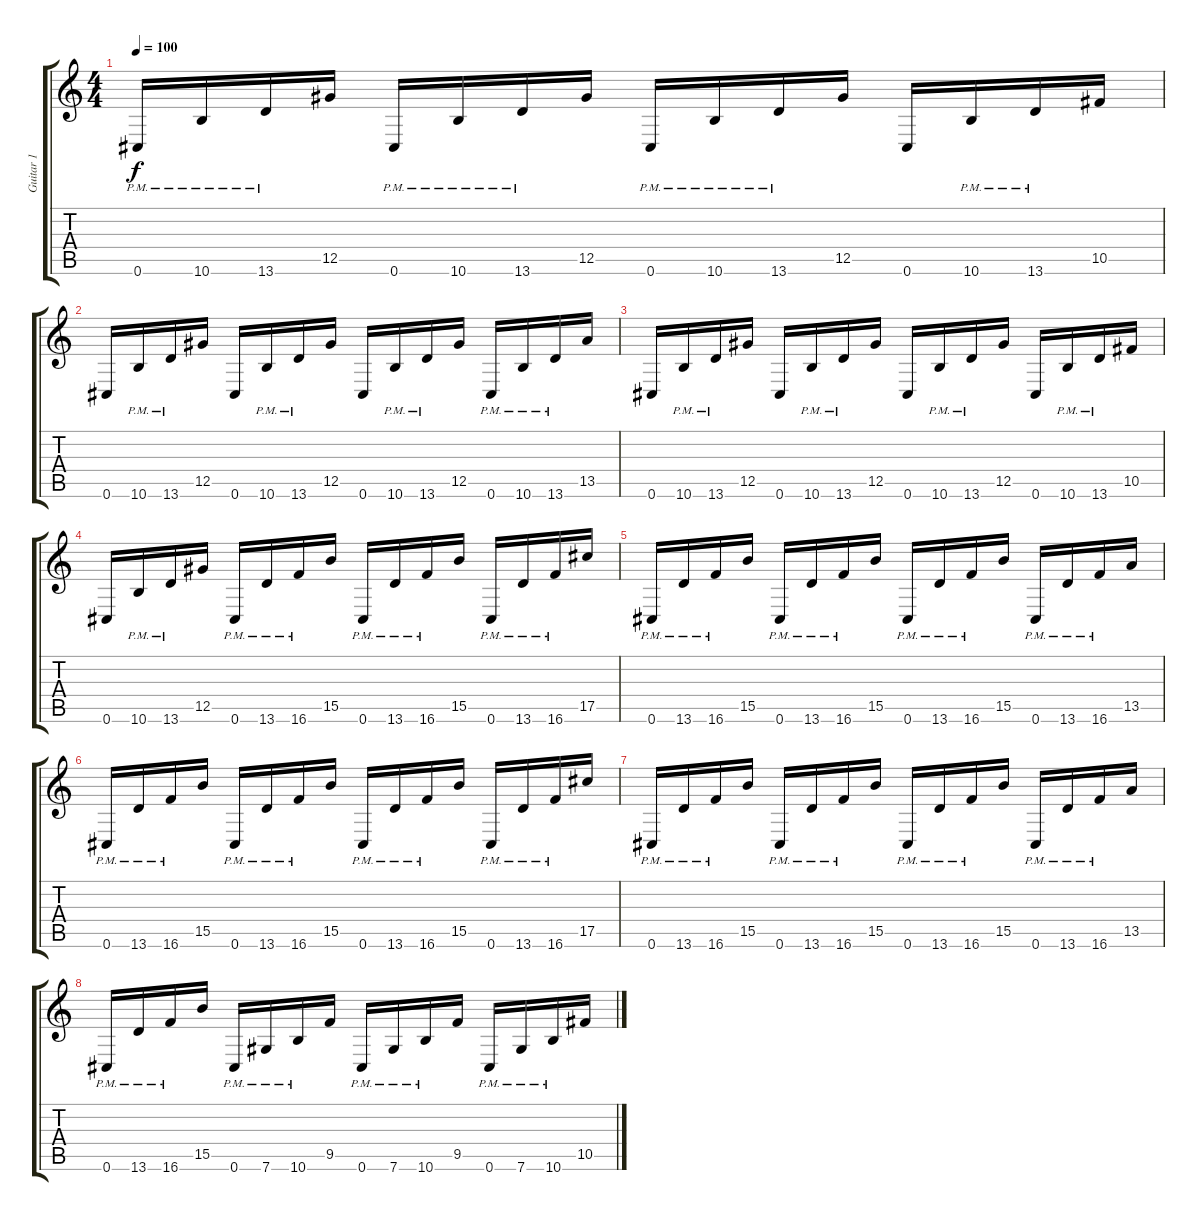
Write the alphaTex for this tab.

\track ("Guitar 1" "Guitar 1") {instrument distortionguitar}
\staff {score tabs}
\tuning (Eb4 Bb3 Gb3 Db3 Ab2 Db2) {hide}
\ts (4 4)
\tempo 100
\clef g2
\ks c
0.6{pm}.16{dy f} 10.6{pm}.16 13.6{pm}.16 12.5.16 0.6{pm}.16 10.6{pm}.16 13.6{pm}.16 12.5.16 0.6{pm}.16 10.6{pm}.16 13.6{pm}.16 12.5.16 0.6.16 10.6{pm}.16 13.6{pm}.16 10.5.16 |
0.6.16 10.6{pm}.16 13.6{pm}.16 12.5.16 0.6.16 10.6{pm}.16 13.6{pm}.16 12.5.16 0.6.16 10.6{pm}.16 13.6{pm}.16 12.5.16 0.6{pm}.16 10.6{pm}.16 13.6{pm}.16 13.5.16 |
0.6.16 10.6{pm}.16 13.6{pm}.16 12.5.16 0.6.16 10.6{pm}.16 13.6{pm}.16 12.5.16 0.6.16 10.6{pm}.16 13.6{pm}.16 12.5.16 0.6.16 10.6{pm}.16 13.6{pm}.16 10.5.16 |
0.6.16 10.6{pm}.16 13.6{pm}.16 12.5.16 0.6{pm}.16 13.6{pm}.16 16.6{pm}.16 15.5.16 0.6{pm}.16 13.6{pm}.16 16.6{pm}.16 15.5.16 0.6{pm}.16 13.6{pm}.16 16.6{pm}.16 17.5.16 |
0.6{pm}.16 13.6{pm}.16 16.6{pm}.16 15.5.16 0.6{pm}.16 13.6{pm}.16 16.6{pm}.16 15.5.16 0.6{pm}.16 13.6{pm}.16 16.6{pm}.16 15.5.16 0.6{pm}.16 13.6{pm}.16 16.6{pm}.16 13.5.16 |
0.6{pm}.16 13.6{pm}.16 16.6{pm}.16 15.5.16 0.6{pm}.16 13.6{pm}.16 16.6{pm}.16 15.5.16 0.6{pm}.16 13.6{pm}.16 16.6{pm}.16 15.5.16 0.6{pm}.16 13.6{pm}.16 16.6{pm}.16 17.5.16 |
0.6{pm}.16 13.6{pm}.16 16.6{pm}.16 15.5.16 0.6{pm}.16 13.6{pm}.16 16.6{pm}.16 15.5.16 0.6{pm}.16 13.6{pm}.16 16.6{pm}.16 15.5.16 0.6{pm}.16 13.6{pm}.16 16.6{pm}.16 13.5.16 |
0.6{pm}.16 13.6{pm}.16 16.6{pm}.16 15.5.16 0.6{pm}.16 7.6{pm}.16 10.6{pm}.16 9.5.16 0.6{pm}.16 7.6{pm}.16 10.6{pm}.16 9.5.16 0.6{pm}.16 7.6{pm}.16 10.6{pm}.16 10.5.16
